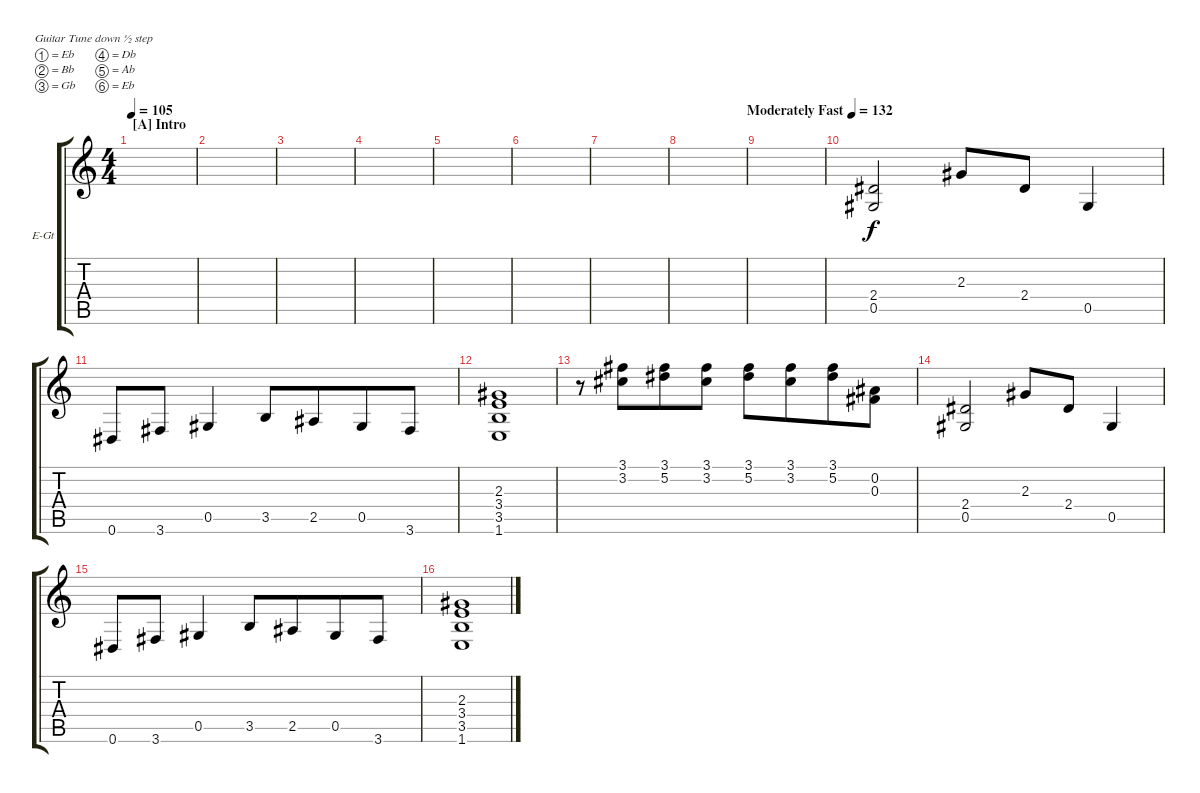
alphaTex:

\bracketExtendMode groupsimilarinstruments
\firstSystemTrackNameOrientation horizontal
\otherSystemsTrackNameOrientation horizontal
\track ("Guitar 1" "E-Gt") {instrument overdrivenguitar}
\staff {score tabs}
\tuning (Eb4 Bb3 Gb3 Db3 Ab2 Eb2)
\ts (4 4)
\beaming (8 4 4)
\section ("A" "Intro")
\tempo 105
\clef g2
\scale
1.06936
\ks aminor
|
\scale
0.930643 |
\scale
1.03909 |
\scale
0.960908 |
\scale
1.03909 |
\scale
0.960908 |
\scale
1.03909 |
\tempo (132 "Moderately Fast" 1)
\scale
0.960908 |
\scale
1.03909 |
\scale
0.960908 (0.5 2.4).2 2.3.8 2.4.8 0.5.4 |
\scale
1.03909 0.6.8 3.6.8 0.5.4 3.5.8 2.5.8 0.5.8 3.6.8 |
\scale
0.960908 (1.6 3.5 3.4 2.3).1 |
\scale
1.03909 r.8 (3.1 3.2).8 (3.1 5.2).8 (3.1 3.2).8 (5.2 3.1).8 (3.1 3.2).8 (5.2 3.1).8 (0.2 0.3).8 |
\scale
0.960908 (0.5 2.4).2 2.3.8 2.4.8 0.5.4 |
\scale
1.03909 0.6.8 3.6.8 0.5.4 3.5.8 2.5.8 0.5.8 3.6.8 |
\scale
0.960908 (1.6 3.5 3.4 2.3).1
